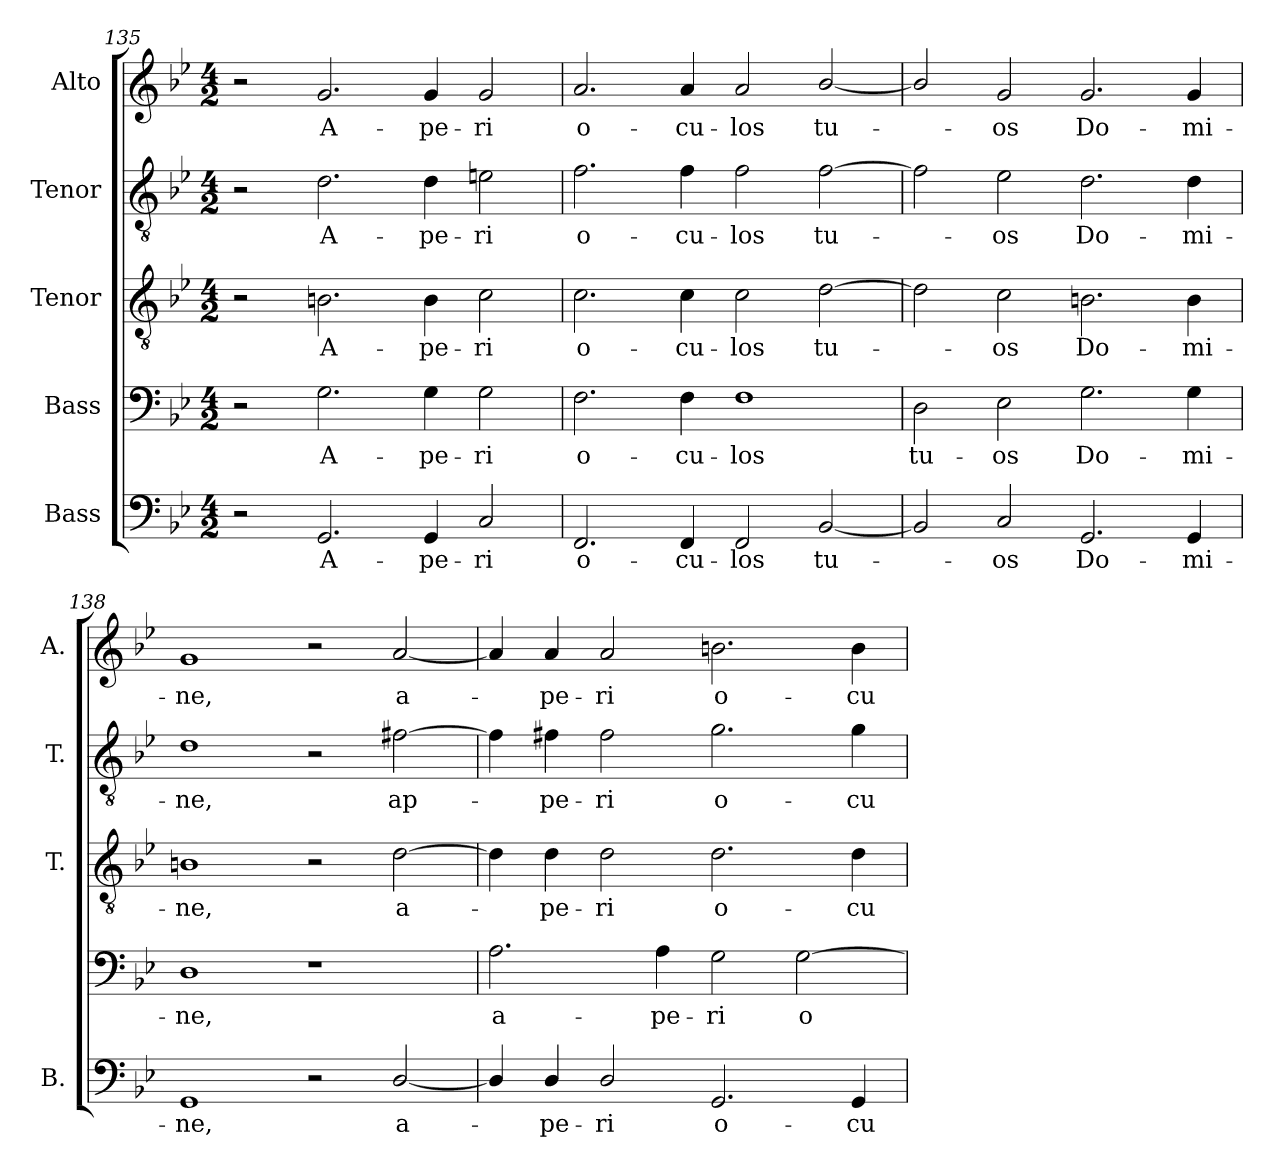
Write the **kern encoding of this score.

**kern	**text	**kern	**text	**kern	**text	**kern	**text	**kern	**text
*part5	*part5	*part4	*part4	*part3	*part3	*part2	*part2	*part1	*part1
*staff5	*staff5	*staff4	*staff4	*staff3	*staff3	*staff2	*staff2	*staff1	*staff1
*I"Bass	*	*I"Bass	*	*I"Tenor	*	*I"Tenor	*	*I"Alto	*
*I'B.	*	*	*	*I'T.	*	*I'T.	*	*I'A.	*
*clefF4	*	*clefF4	*	*clefGv2	*	*clefGv2	*	*clefG2	*
*	*	*	*	*ITrd7c12	*	*ITrd7c12	*	*	*
*k[b-e-]	*	*k[b-e-]	*	*k[b-e-]	*	*k[b-e-]	*	*k[b-e-]	*
*B-:	*	*B-:	*	*B-:	*	*B-:	*	*B-:	*
*M4/2	*	*M4/2	*	*M4/2	*	*M4/2	*	*M4/2	*
=135	=135	=135	=135	=135	=135	=135	=135	=135	=135
2r	.	2r	.	2r	.	2r	.	2r	.
!	!LO:LY:b:color=#000000	!	!	!	!	!	!	!	!
!	!	!	!LO:LY:b:color=#000000	!	!	!	!	!	!
!	!	!	!	!	!LO:LY:b:color=#000000	!	!	!	!
!	!	!	!	!	!	!	!LO:LY:b:color=#000000	!	!
!	!	!	!	!	!	!	!	!	!LO:LY:b:color=#000000
2.GGi/	A-	2.Gi\	A-	2.BBni\	A-	2.Di\	A-	2.gi/	A-
!	!LO:LY:b:color=#000000	!	!	!	!	!	!	!	!
!	!	!	!LO:LY:b:color=#000000	!	!	!	!	!	!
!	!	!	!	!	!LO:LY:b:color=#000000	!	!	!	!
!	!	!	!	!	!	!	!LO:LY:b:color=#000000	!	!
!	!	!	!	!	!	!	!	!	!LO:LY:b:color=#000000
4GGi/	-pe-	4Gi\	-pe-	4BBi\	-pe-	4Di\	-pe-	4gi/	-pe-
!	!LO:LY:b:color=#000000	!	!	!	!	!	!	!	!
!	!	!	!LO:LY:b:color=#000000	!	!	!	!	!	!
!	!	!	!	!	!LO:LY:b:color=#000000	!	!	!	!
!	!	!	!	!	!	!	!LO:LY:b:color=#000000	!	!
!	!	!	!	!	!	!	!	!	!LO:LY:b:color=#000000
2Ci/	-ri	2Gi\	-ri	2Ci\	-ri	2Eni\	-ri	2gi/	-ri
=136	=136	=136	=136	=136	=136	=136	=136	=136	=136
!	!LO:LY:b:color=#000000	!	!	!	!	!	!	!	!
!	!	!	!LO:LY:b:color=#000000	!	!	!	!	!	!
!	!	!	!	!	!LO:LY:b:color=#000000	!	!	!	!
!	!	!	!	!	!	!	!LO:LY:b:color=#000000	!	!
!	!	!	!	!	!	!	!	!	!LO:LY:b:color=#000000
2.FFi/	o-	2.Fi\	o-	2.Ci\	o-	2.Fi\	o-	2.ai/	o-
!	!LO:LY:b:color=#000000	!	!	!	!	!	!	!	!
!	!	!	!LO:LY:b:color=#000000	!	!	!	!	!	!
!	!	!	!	!	!LO:LY:b:color=#000000	!	!	!	!
!	!	!	!	!	!	!	!LO:LY:b:color=#000000	!	!
!	!	!	!	!	!	!	!	!	!LO:LY:b:color=#000000
4FFi/	-cu-	4Fi\	-cu-	4Ci\	-cu-	4Fi\	-cu-	4ai/	-cu-
!	!LO:LY:b:color=#000000	!	!	!	!	!	!	!	!
!	!	!	!LO:LY:b:color=#000000	!	!	!	!	!	!
!	!	!	!	!	!LO:LY:b:color=#000000	!	!	!	!
!	!	!	!	!	!	!	!LO:LY:b:color=#000000	!	!
!	!	!	!	!	!	!	!	!	!LO:LY:b:color=#000000
2FFi/	-los	1Fi	-los	2Ci\	-los	2Fi\	-los	2ai/	-los
!	!LO:LY:b:color=#000000	!	!	!	!	!	!	!	!
!	!	!	!	!	!LO:LY:b:color=#000000	!	!	!	!
!	!	!	!	!	!	!	!LO:LY:b:color=#000000	!	!
!	!	!	!	!	!	!	!	!	!LO:LY:b:color=#000000
[2BB-i/	tu-	.	.	[2Di\	tu-	[2Fi\	tu-	[2b-i/	tu-
=137	=137	=137	=137	=137	=137	=137	=137	=137	=137
!	!	!	!LO:LY:b:color=#000000	!	!	!	!	!	!
2BB-i/]	.	2Di\	tu-	2Di\]	.	2Fi\]	.	2b-i/]	.
!	!LO:LY:b:color=#000000	!	!	!	!	!	!	!	!
!	!	!	!LO:LY:b:color=#000000	!	!	!	!	!	!
!	!	!	!	!	!LO:LY:b:color=#000000	!	!	!	!
!	!	!	!	!	!	!	!LO:LY:b:color=#000000	!	!
!	!	!	!	!	!	!	!	!	!LO:LY:b:color=#000000
2Ci/	-os	2E-i\	-os	2Ci\	-os	2E-i\	-os	2gi/	-os
!	!LO:LY:b:color=#000000	!	!	!	!	!	!	!	!
!	!	!	!LO:LY:b:color=#000000	!	!	!	!	!	!
!	!	!	!	!	!LO:LY:b:color=#000000	!	!	!	!
!	!	!	!	!	!	!	!LO:LY:b:color=#000000	!	!
!	!	!	!	!	!	!	!	!	!LO:LY:b:color=#000000
2.GGi/	Do-	2.Gi\	Do-	2.BBni\	Do-	2.Di\	Do-	2.gi/	Do-
!	!LO:LY:b:color=#000000	!	!	!	!	!	!	!	!
!	!	!	!LO:LY:b:color=#000000	!	!	!	!	!	!
!	!	!	!	!	!LO:LY:b:color=#000000	!	!	!	!
!	!	!	!	!	!	!	!LO:LY:b:color=#000000	!	!
!	!	!	!	!	!	!	!	!	!LO:LY:b:color=#000000
4GGi/	-mi-	4Gi\	-mi-	4BBi\	-mi-	4Di\	-mi-	4gi/	-mi-
!!LO:PB:g=z
=138	=138	=138	=138	=138	=138	=138	=138	=138	=138
!	!LO:LY:b:color=#000000	!	!	!	!	!	!	!	!
!	!	!	!LO:LY:b:color=#000000	!	!	!	!	!	!
!	!	!	!	!	!LO:LY:b:color=#000000	!	!	!	!
!	!	!	!	!	!	!	!LO:LY:b:color=#000000	!	!
!	!	!	!	!	!	!	!	!	!LO:LY:b:color=#000000
1GGi	-ne,	1Di	-ne,	1BBni	-ne,	1Di	-ne,	1gi	-ne,
2r	.	1r	.	2r	.	2r	.	2r	.
!	!LO:LY:b:color=#000000	!	!	!	!	!	!	!	!
!	!	!	!	!	!LO:LY:b:color=#000000	!	!	!	!
!	!	!	!	!	!	!	!LO:LY:b:color=#000000	!	!
!	!	!	!	!	!	!	!	!	!LO:LY:b:color=#000000
[2Di/	a-	.	.	[2Di\	a-	[2F#Xi\	ap-	[2ai/	a-
=139	=139	=139	=139	=139	=139	=139	=139	=139	=139
!	!	!	!LO:LY:b:color=#000000	!	!	!	!	!	!
4Di/]	.	2.Ai\	a-	4Di\]	.	4F#i\]	.	4ai/]	.
!	!LO:LY:b:color=#000000	!	!	!	!	!	!	!	!
!	!	!	!	!	!LO:LY:b:color=#000000	!	!	!	!
!	!	!	!	!	!	!	!LO:LY:b:color=#000000	!	!
!	!	!	!	!	!	!	!	!	!LO:LY:b:color=#000000
4Di/	-pe-	.	.	4Di\	-pe-	4F#Xi\	-pe-	4ai/	-pe-
!	!LO:LY:b:color=#000000	!	!	!	!	!	!	!	!
!	!	!	!	!	!LO:LY:b:color=#000000	!	!	!	!
!	!	!	!	!	!	!	!LO:LY:b:color=#000000	!	!
!	!	!	!	!	!	!	!	!	!LO:LY:b:color=#000000
2Di/	-ri	.	.	2Di\	-ri	2F#i\	-ri	2ai/	-ri
!	!	!	!LO:LY:b:color=#000000	!	!	!	!	!	!
.	.	4Ai\	-pe-	.	.	.	.	.	.
!	!LO:LY:b:color=#000000	!	!	!	!	!	!	!	!
!	!	!	!LO:LY:b:color=#000000	!	!	!	!	!	!
!	!	!	!	!	!LO:LY:b:color=#000000	!	!	!	!
!	!	!	!	!	!	!	!LO:LY:b:color=#000000	!	!
!	!	!	!	!	!	!	!	!	!LO:LY:b:color=#000000
2.GGi/	o-	2Gi\	-ri	2.Di\	o-	2.Gi\	o-	2.bni\	o-
!	!	!	!LO:LY:b:color=#000000	!	!	!	!	!	!
.	.	[2Gi\	o-	.	.	.	.	.	.
!	!LO:LY:b:color=#000000	!	!	!	!	!	!	!	!
!	!	!	!	!	!LO:LY:b:color=#000000	!	!	!	!
!	!	!	!	!	!	!	!LO:LY:b:color=#000000	!	!
!	!	!	!	!	!	!	!	!	!LO:LY:b:color=#000000
4GGi/	-cu-	.	.	4Di\	-cu-	4Gi\	-cu-	4bi\	-cu-
=	=	=	=	=	=	=	=	=	=
*-	*-	*-	*-	*-	*-	*-	*-	*-	*-
